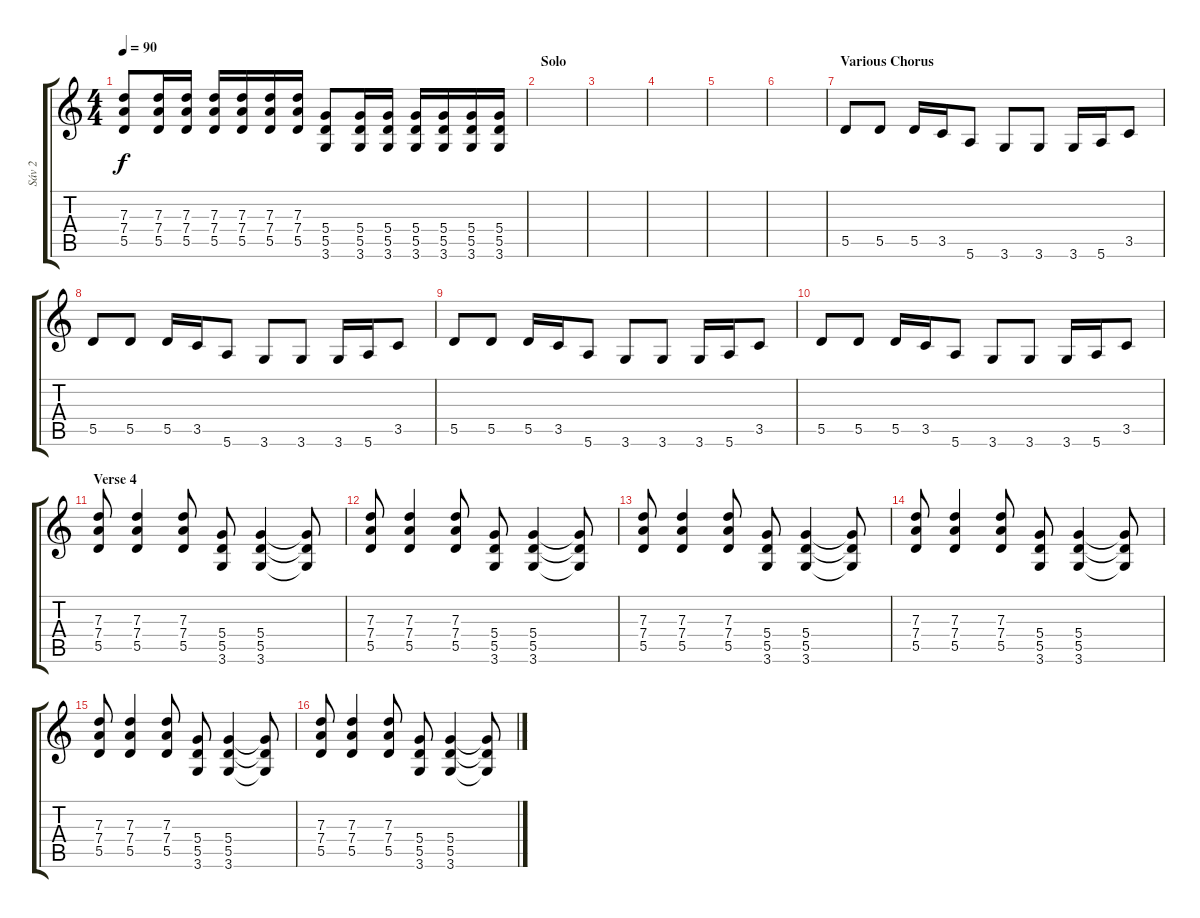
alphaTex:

\track ("Sáv 2" "Sáv 2") {instrument distortionguitar}
\staff {score tabs}
\tuning (E4 B3 G3 D3 A2 E2) {hide}
\ts (4 4)
\tempo 90
\clef g2
\ks c
(7.3 7.4 5.5).8{dy f} (7.3 7.4 5.5).16 (7.3 7.4 5.5).16 (7.3 7.4 5.5).16 (7.3 7.4 5.5).16 (7.3 7.4 5.5).16 (7.3 7.4 5.5).16 (5.4 5.5 3.6).8 (5.4 5.5 3.6).16 (5.4 5.5 3.6).16 (5.4 5.5 3.6).16 (5.4 5.5 3.6).16 (5.4 5.5 3.6).16 (5.4 5.5 3.6).16 |
\section ("" "Solo")
|
|
|
|
|
\section ("" "Various Chorus")
5.5.8 5.5.8 5.5.16 3.5.16 5.6.8 3.6.8 3.6.8 3.6.16 5.6.16 3.5.8 |
5.5.8 5.5.8 5.5.16 3.5.16 5.6.8 3.6.8 3.6.8 3.6.16 5.6.16 3.5.8 |
5.5.8 5.5.8 5.5.16 3.5.16 5.6.8 3.6.8 3.6.8 3.6.16 5.6.16 3.5.8 |
5.5.8 5.5.8 5.5.16 3.5.16 5.6.8 3.6.8 3.6.8 3.6.16 5.6.16 3.5.8 |
\section ("" "Verse 4")
(7.3 7.4 5.5).8{instrument electricguitarclean} (7.3 7.4 5.5).4 (7.3 7.4 5.5).8 (5.4 5.5 3.6).8 (5.4 5.5 3.6).4 (5.4{t} 5.5{t} 3.6{t}).8 |
(7.3 7.4 5.5).8{instrument electricguitarclean} (7.3 7.4 5.5).4 (7.3 7.4 5.5).8 (5.4 5.5 3.6).8 (5.4 5.5 3.6).4 (5.4{t} 5.5{t} 3.6{t}).8 |
(7.3 7.4 5.5).8{instrument electricguitarclean} (7.3 7.4 5.5).4 (7.3 7.4 5.5).8 (5.4 5.5 3.6).8 (5.4 5.5 3.6).4 (5.4{t} 5.5{t} 3.6{t}).8 |
(7.3 7.4 5.5).8{instrument electricguitarclean} (7.3 7.4 5.5).4 (7.3 7.4 5.5).8 (5.4 5.5 3.6).8 (5.4 5.5 3.6).4 (5.4{t} 5.5{t} 3.6{t}).8 |
(7.3 7.4 5.5).8{instrument electricguitarclean} (7.3 7.4 5.5).4 (7.3 7.4 5.5).8 (5.4 5.5 3.6).8 (5.4 5.5 3.6).4 (5.4{t} 5.5{t} 3.6{t}).8 |
(7.3 7.4 5.5).8{instrument electricguitarclean} (7.3 7.4 5.5).4 (7.3 7.4 5.5).8 (5.4 5.5 3.6).8 (5.4 5.5 3.6).4 (5.4{t} 5.5{t} 3.6{t}).8
